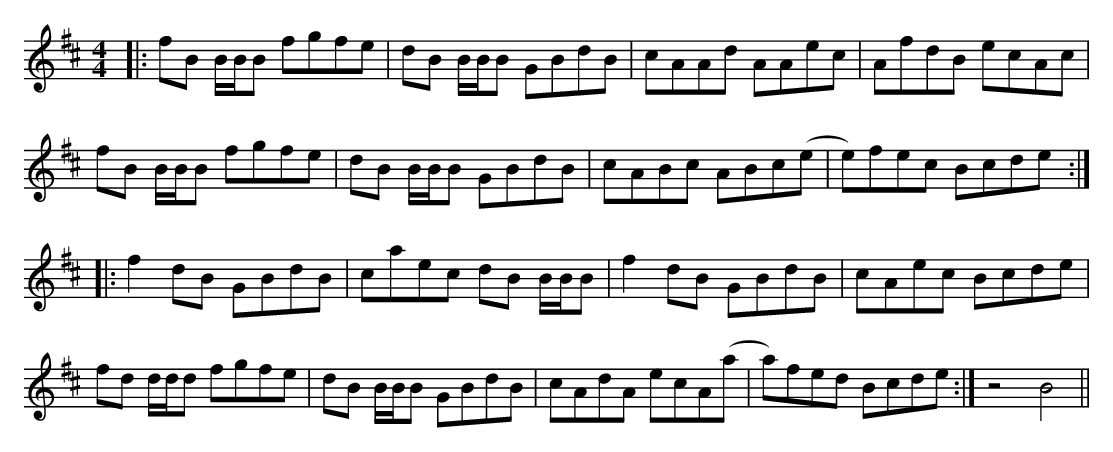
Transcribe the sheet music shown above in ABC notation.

X:1
M:4/4
K:Bmin
|:fB B/B/B fgfe|dB B/B/B GBdB|cAAd AAec|AfdB ecAc|
fB B/B/B fgfe|dB B/B/B GBdB|cABc ABc(e|e)fec Bcde:|
|:f2dB GBdB|caec dB B/B/B|f2dB GBdB|cAec Bcde|
fd d/d/d fgfe|dB B/B/B GBdB|cAdA ecA(a|a)fed Bcde:|z4 B4||
